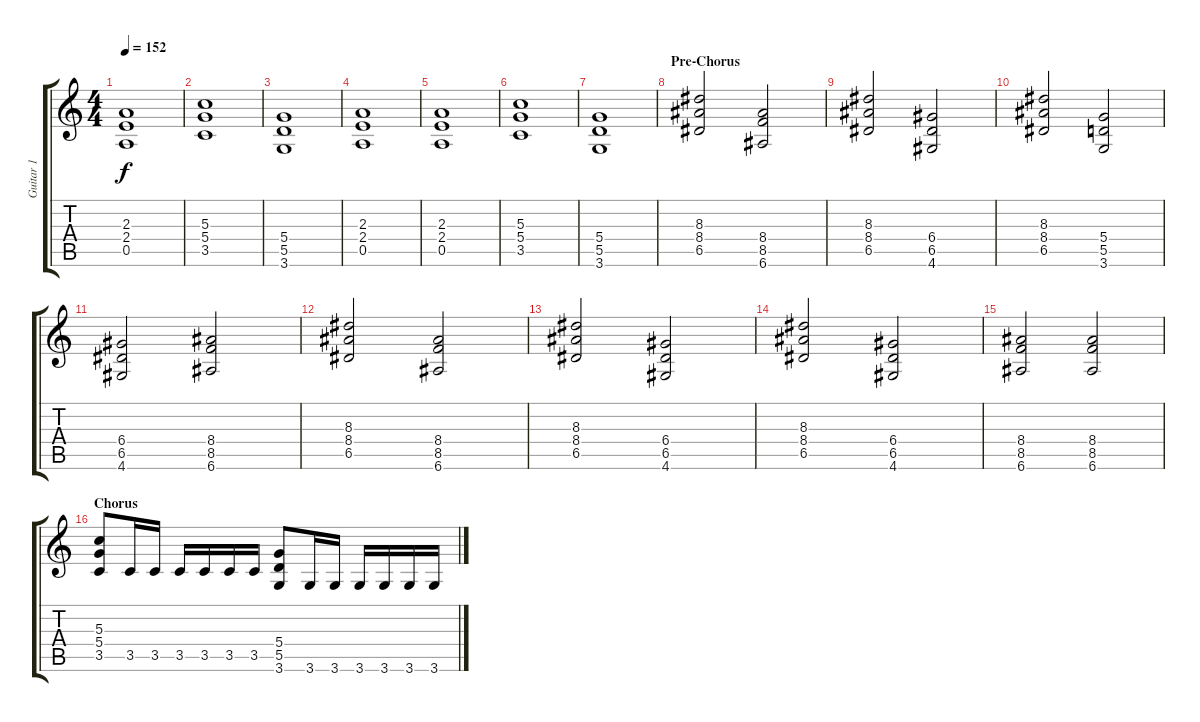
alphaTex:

\track ("Guitar 1" "Guitar 1") {instrument distortionguitar}
\staff {score tabs}
\tuning (E4 B3 G3 D3 A2 E2) {hide}
\ts (4 4)
\tempo 152
\clef g2
\ks c
(2.3 2.4 0.5).1{dy f} |
(5.3 5.4 3.5).1 |
(5.4 5.5 3.6).1 |
(2.3 2.4 0.5).1 |
(2.3 2.4 0.5).1 |
(5.3 5.4 3.5).1 |
(5.4 5.5 3.6).1 |
\section ("" "Pre-Chorus")
(8.3 8.4 6.5).2 (8.4 8.5 6.6).2 |
(8.3 8.4 6.5).2 (6.4 6.5 4.6).2 |
(8.3 8.4 6.5).2 (5.4 5.5 3.6).2 |
(6.4 6.5 4.6).2 (8.4 8.5 6.6).2 |
(8.3 8.4 6.5).2 (8.4 8.5 6.6).2 |
(8.3 8.4 6.5).2 (6.4 6.5 4.6).2 |
(8.3 8.4 6.5).2 (6.4 6.5 4.6).2 |
(8.4 8.5 6.6).2 (8.4 8.5 6.6).2 |
\section ("" "Chorus")
(5.3 5.4 3.5).8 3.5.16 3.5.16 3.5.16 3.5.16 3.5.16 3.5.16 (5.4 5.5 3.6).8 3.6.16 3.6.16 3.6.16 3.6.16 3.6.16 3.6.16
